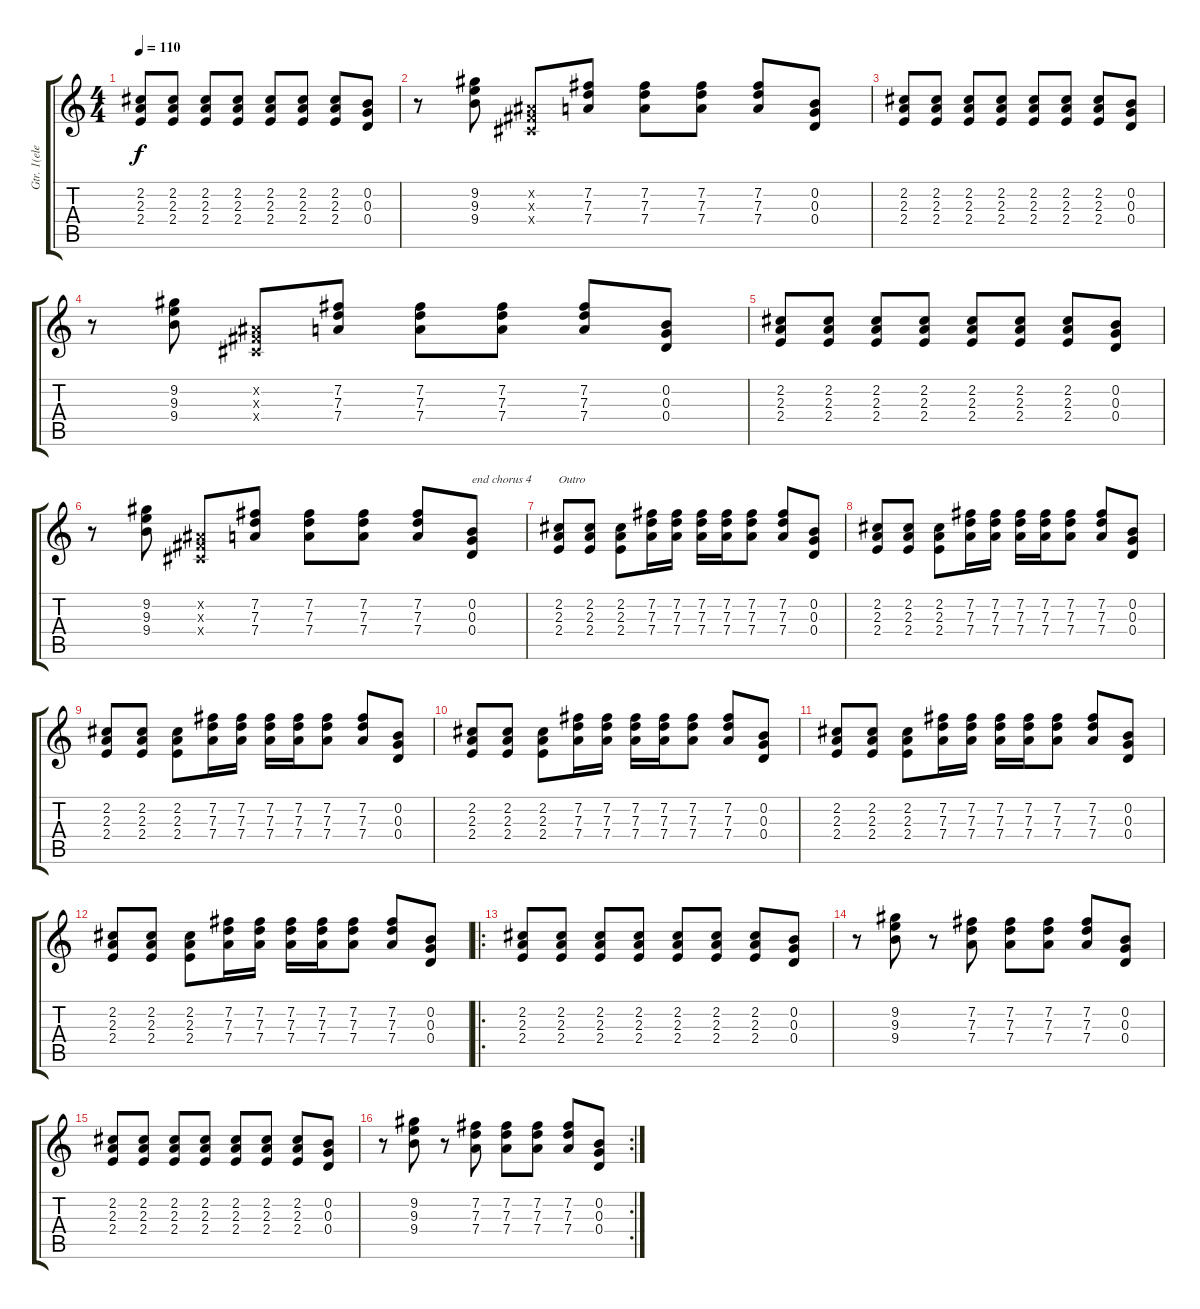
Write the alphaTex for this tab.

\track ("Gtr. 1(elec. clean)" "Gtr. 1(ele") {instrument electricguitarclean}
\staff {score tabs}
\tuning (E4 B3 G3 D3 A2 E2) {hide}
\ts (4 4)
\tempo 110
\clef g2
\ks c
(2.2 2.3 2.4).8{dy f} (2.2 2.3 2.4).8 (2.2 2.3 2.4).8 (2.2 2.3 2.4).8 (2.2 2.3 2.4).8 (2.2 2.3 2.4).8 (2.2 2.3 2.4).8 (0.2 0.3 0.4).8 |
r.8 (9.2 9.3 9.4).8 (-1.2{x} -1.3{x} -1.4{x}).8 (7.2 7.3 7.4).8 (7.2 7.3 7.4).8 (7.2 7.3 7.4).8 (7.2 7.3 7.4).8 (0.2 0.3 0.4).8 |
(2.2 2.3 2.4).8 (2.2 2.3 2.4).8 (2.2 2.3 2.4).8 (2.2 2.3 2.4).8 (2.2 2.3 2.4).8 (2.2 2.3 2.4).8 (2.2 2.3 2.4).8 (0.2 0.3 0.4).8 |
r.8 (9.2 9.3 9.4).8 (-1.2{x} -1.3{x} -1.4{x}).8 (7.2 7.3 7.4).8 (7.2 7.3 7.4).8 (7.2 7.3 7.4).8 (7.2 7.3 7.4).8 (0.2 0.3 0.4).8 |
(2.2 2.3 2.4).8 (2.2 2.3 2.4).8 (2.2 2.3 2.4).8 (2.2 2.3 2.4).8 (2.2 2.3 2.4).8 (2.2 2.3 2.4).8 (2.2 2.3 2.4).8 (0.2 0.3 0.4).8 |
r.8 (9.2 9.3 9.4).8 (-1.2{x} -1.3{x} -1.4{x}).8 (7.2 7.3 7.4).8 (7.2 7.3 7.4).8 (7.2 7.3 7.4).8 (7.2 7.3 7.4).8 (0.2 0.3 0.4).8{txt "end chorus 4"} |
(2.2 2.3 2.4).8{txt "Outro"} (2.2 2.3 2.4).8 (2.2 2.3 2.4).8 (7.2 7.3 7.4).16 (7.2 7.3 7.4).16 (7.2 7.3 7.4).16 (7.2 7.3 7.4).16 (7.2 7.3 7.4).8 (7.2 7.3 7.4).8 (0.2 0.3 0.4).8 |
(2.2 2.3 2.4).8 (2.2 2.3 2.4).8 (2.2 2.3 2.4).8 (7.2 7.3 7.4).16 (7.2 7.3 7.4).16 (7.2 7.3 7.4).16 (7.2 7.3 7.4).16 (7.2 7.3 7.4).8 (7.2 7.3 7.4).8 (0.2 0.3 0.4).8 |
(2.2 2.3 2.4).8 (2.2 2.3 2.4).8 (2.2 2.3 2.4).8 (7.2 7.3 7.4).16 (7.2 7.3 7.4).16 (7.2 7.3 7.4).16 (7.2 7.3 7.4).16 (7.2 7.3 7.4).8 (7.2 7.3 7.4).8 (0.2 0.3 0.4).8 |
(2.2 2.3 2.4).8 (2.2 2.3 2.4).8 (2.2 2.3 2.4).8 (7.2 7.3 7.4).16 (7.2 7.3 7.4).16 (7.2 7.3 7.4).16 (7.2 7.3 7.4).16 (7.2 7.3 7.4).8 (7.2 7.3 7.4).8 (0.2 0.3 0.4).8 |
(2.2 2.3 2.4).8 (2.2 2.3 2.4).8 (2.2 2.3 2.4).8 (7.2 7.3 7.4).16 (7.2 7.3 7.4).16 (7.2 7.3 7.4).16 (7.2 7.3 7.4).16 (7.2 7.3 7.4).8 (7.2 7.3 7.4).8 (0.2 0.3 0.4).8 |
(2.2 2.3 2.4).8 (2.2 2.3 2.4).8 (2.2 2.3 2.4).8 (7.2 7.3 7.4).16 (7.2 7.3 7.4).16 (7.2 7.3 7.4).16 (7.2 7.3 7.4).16 (7.2 7.3 7.4).8 (7.2 7.3 7.4).8 (0.2 0.3 0.4).8 |
\ro
(2.2 2.3 2.4).8 (2.2 2.3 2.4).8 (2.2 2.3 2.4).8 (2.2 2.3 2.4).8 (2.2 2.3 2.4).8 (2.2 2.3 2.4).8 (2.2 2.3 2.4).8 (0.2 0.3 0.4).8 |
r.8 (9.2 9.3 9.4).8 r.8 (7.2 7.3 7.4).8 (7.2 7.3 7.4).8 (7.2 7.3 7.4).8 (7.2 7.3 7.4).8 (0.2 0.3 0.4).8 |
(2.2 2.3 2.4).8 (2.2 2.3 2.4).8 (2.2 2.3 2.4).8 (2.2 2.3 2.4).8 (2.2 2.3 2.4).8 (2.2 2.3 2.4).8 (2.2 2.3 2.4).8 (0.2 0.3 0.4).8 |
\rc 2
r.8 (9.2 9.3 9.4).8 r.8 (7.2 7.3 7.4).8 (7.2 7.3 7.4).8 (7.2 7.3 7.4).8 (7.2 7.3 7.4).8 (0.2 0.3 0.4).8
